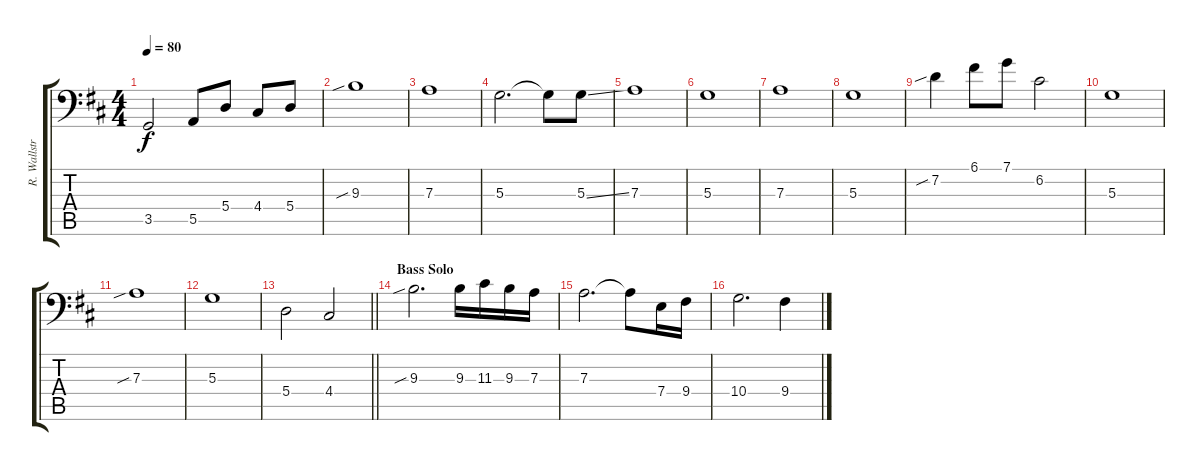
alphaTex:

\track ("R. Wallström (Bass)" "R. Wallstr") {instrument electricbassfinger}
\staff {score tabs}
\tuning (C3 G2 D2 A1 E1 B0) {hide}
\ts (4 4)
\tempo 80
\clef f4
\ks bminor
3.5.2{dy f} 5.5.8 5.4.8 4.4.8 5.4.8 |
9.3{sib}.1 |
7.3.1 |
5.3.2{d} 5.3{t}.8 5.3{ss}.8 |
7.3.1 |
5.3.1 |
7.3.1 |
5.3.1 |
7.2{sib}.4 6.1.8 7.1.8 6.2.2 |
5.3.1 |
7.3{sib}.1 |
5.3.1 |
\barLineRight lightlight
5.4.2 4.4.2 |
\section ("" "Bass Solo")
9.3{sib}.2{d volume 16} 9.3.16 11.3.16 9.3.16 7.3.16 |
7.3.2{d} 7.3{t}.8 7.4.16 9.4.16 |
10.4.2{d} 9.4.4
